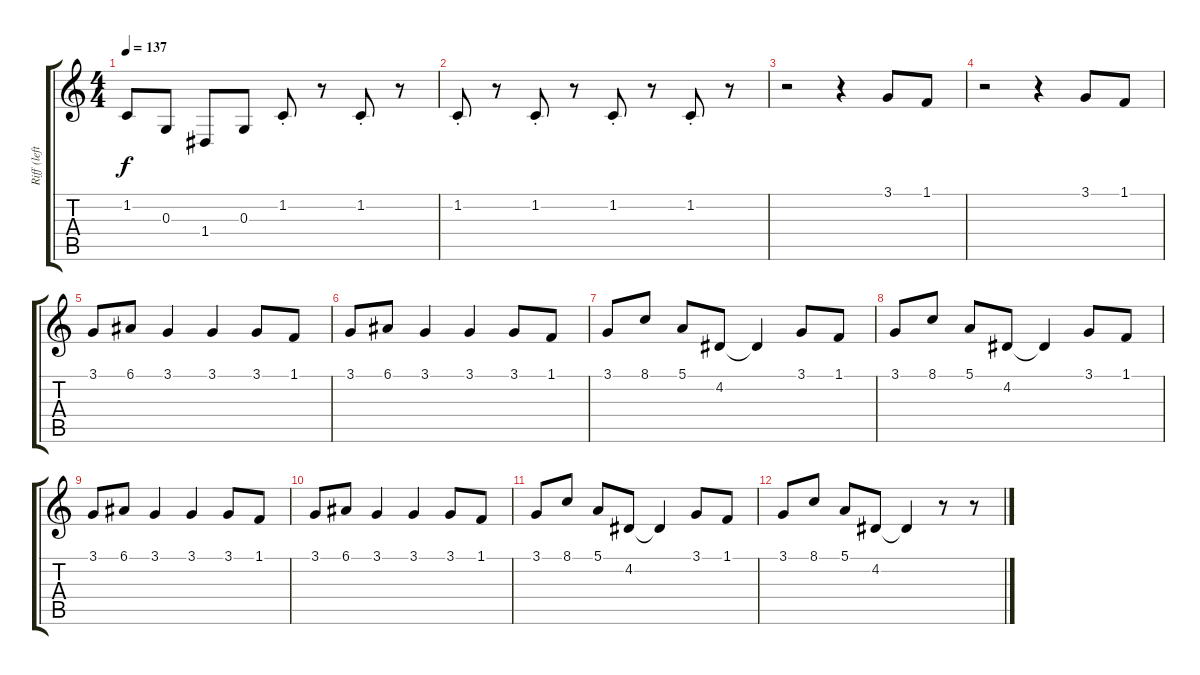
\track ("Riff (left)" "Riff (left") {instrument lead4chiff}
\staff {score tabs}
\tuning (E4 B3 G3 D3 A2 E2) {hide}
\ts (4 4)
\tempo 137
\clef g2
\ks c
1.2.8{dy f} 0.3.8 1.4.8 0.3.8 1.2{st}.8 r.8 1.2{st}.8 r.8 |
1.2{st}.8 r.8 1.2{st}.8 r.8 1.2{st}.8 r.8 1.2{st}.8 r.8 |
r.2 r.4 3.1.8 1.1.8 |
r.2 r.4 3.1.8 1.1.8 |
3.1.8 6.1.8 3.1.4 3.1.4 3.1.8 1.1.8 |
3.1.8 6.1.8 3.1.4 3.1.4 3.1.8 1.1.8 |
3.1.8 8.1.8 5.1.8 4.2.8 4.2{t}.4 3.1.8 1.1.8 |
3.1.8 8.1.8 5.1.8 4.2.8 4.2{t}.4 3.1.8 1.1.8 |
3.1.8 6.1.8 3.1.4 3.1.4 3.1.8 1.1.8 |
3.1.8 6.1.8 3.1.4 3.1.4 3.1.8 1.1.8 |
3.1.8 8.1.8 5.1.8 4.2.8 4.2{t}.4 3.1.8 1.1.8 |
3.1.8 8.1.8 5.1.8 4.2.8 4.2{t}.4 r.8 r.8
